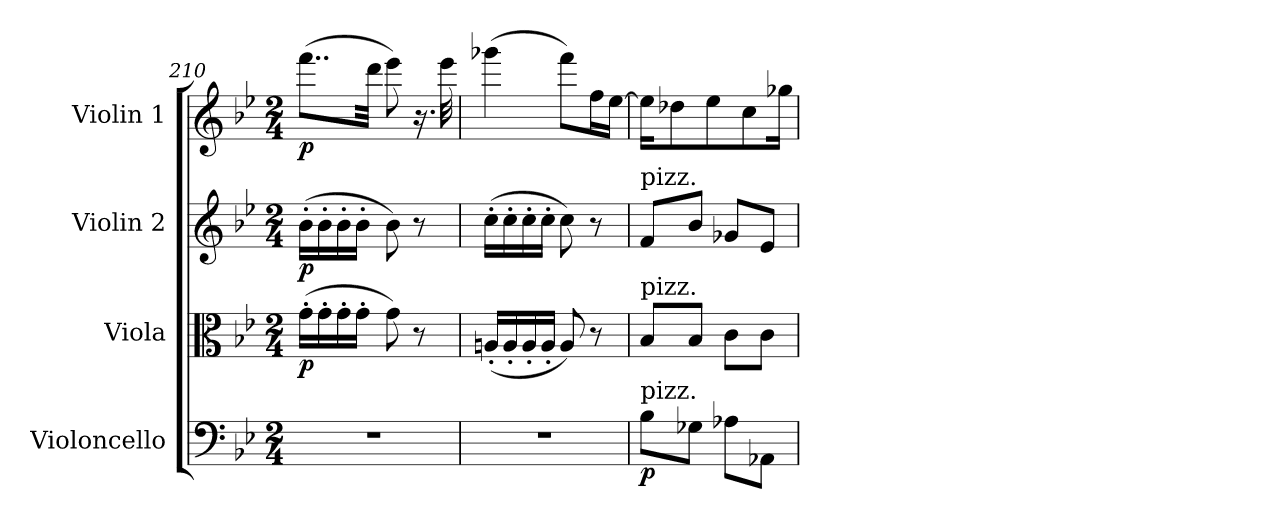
**kern	**dynam	**kern	**dynam	**kern	**dynam	**kern	**dynam
*part4	*part4	*part3	*part3	*part2	*part2	*part1	*part1
*staff4	*staff4	*staff3	*staff3	*staff2	*staff2	*staff1	*staff1
*I"Violoncello	*	*I"Viola	*	*I"Violin 2	*	*I"Violin 1	*
*I'Vc	*	*I'Vla	*	*I'Vln	*	*I'Vln	*
!!LO:PB:g=z
*clefF4	*	*clefC3	*	*clefG2	*	*clefG2	*
*k[b-e-]	*	*k[b-e-]	*	*k[b-e-]	*	*k[b-e-]	*
*M2/4	*	*M2/4	*	*M2/4	*	*M2/4	*
=210	=210	=210	=210	=210	=210	=210	=210
!	!	!	!LO:DY:b	!	!LO:DY:b	!	!LO:DY:b
2r	.	(16g'\LL	p	(16b-'\LL	p	(8..fff\L	p
.	.	16g'\	.	16b-'\	.	.	.
.	.	16g'\	.	16b-'\	.	.	.
.	.	16g'\JJ	.	16b-'\JJ	.	.	.
.	.	.	.	.	.	32ddd\Jkk	.
.	.	8g\)	.	8b-\)	.	8eee-\)	.
.	.	8r	.	8r	.	16.r	.
.	.	.	.	.	.	32eee-\	.
=211	=211	=211	=211	=211	=211	=211	=211
2r	.	(16An'/LL	.	(16cc'\LL	.	(4ggg-X\	.
.	.	16A'/	.	16cc'\	.	.	.
.	.	16A'/	.	16cc'\	.	.	.
.	.	16A'/JJ	.	16cc'\JJ	.	.	.
.	.	8A/)	.	8cc\)	.	8fff\L)	.
.	.	8r	.	8r	.	16ff\L	.
.	.	.	.	.	.	[16ee-\JJ	.
=212	=212	=212	=212	=212	=212	=212	=212
!	!	!	!	!LO:TX:a:t=pizz.	!	!	!
!	!	!LO:TX:a:t=pizz.	!	!	!	!	!
!LO:TX:a:t=pizz.	!	!	!	!	!	!	!
!	!LO:DY:b	!	!	!	!	!	!
8B-\L	p	8B-/L	.	8f/L	.	16ee-\KL]	.
.	.	.	.	.	.	8dd-X\	.
8G-X\J	.	8B-/J	.	8b-/J	.	.	.
.	.	.	.	.	.	8ee-\	.
8A-X\L	.	8c\L	.	8g-X/L	.	.	.
.	.	.	.	.	.	8cc\	.
8AA-X\J	.	8c\J	.	8e-/J	.	.	.
.	.	.	.	.	.	16gg-X\Jk	.
=	=	=	=	=	=	=	=
*-	*-	*-	*-	*-	*-	*-	*-
